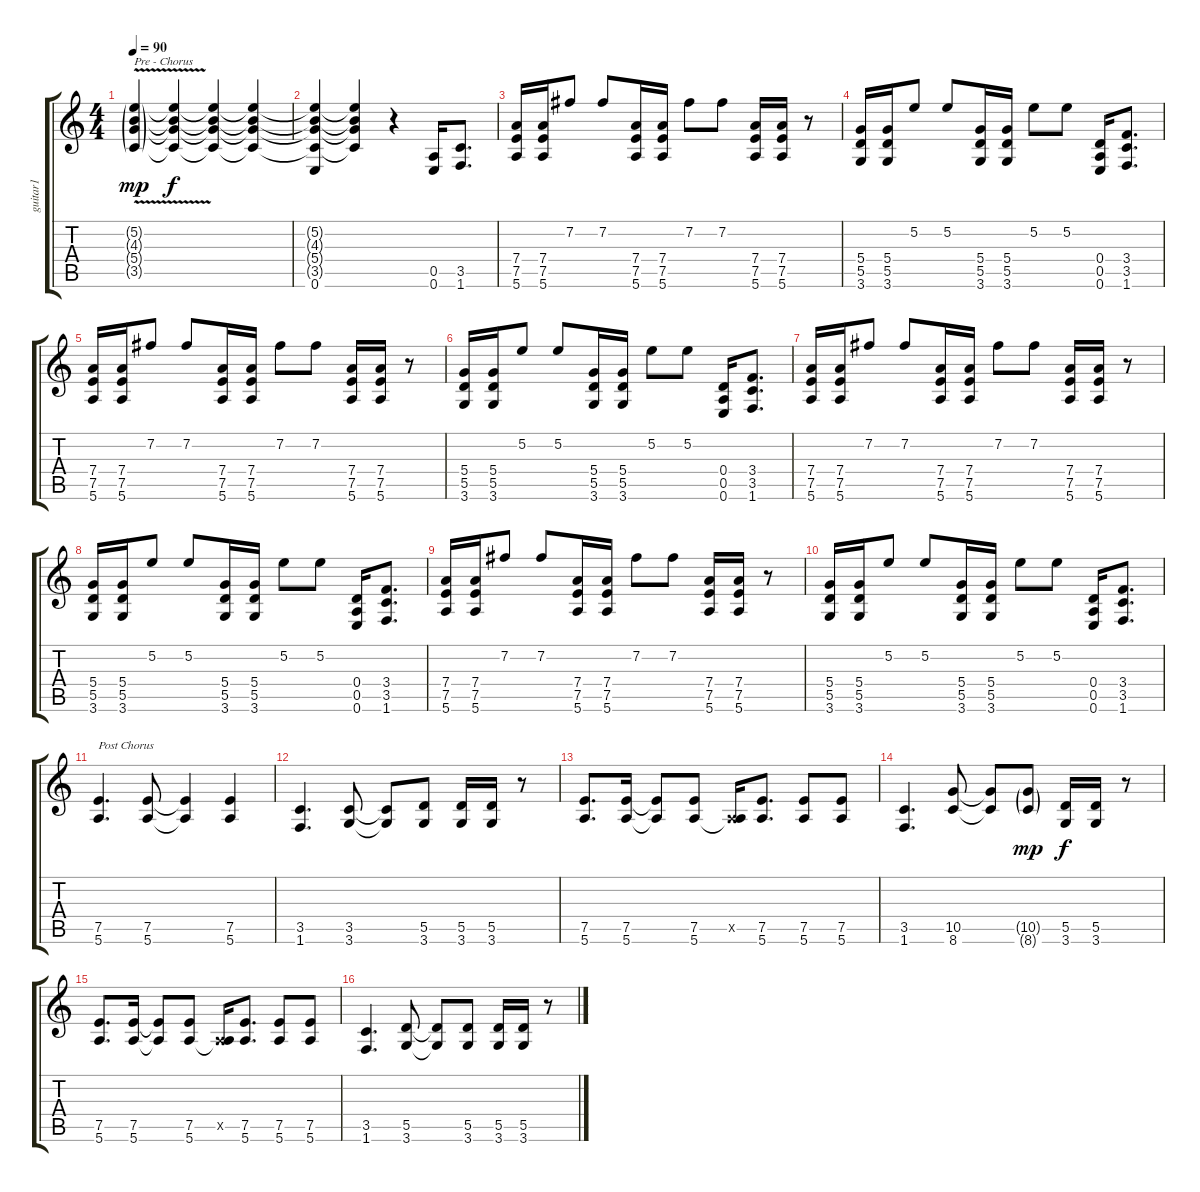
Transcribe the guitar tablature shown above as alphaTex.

\track ("guitar1" "guitar1") {instrument distortionguitar}
\staff {score tabs}
\tuning (E4 B3 G3 D3 A2 E2) {hide}
\ts (4 4)
\tempo 90
\clef g2
\ks c
(5.2{v g} 4.3{v g} 5.4{v g} 3.5{v g}).4{txt "Pre - Chorus" dy mp} (5.2{t} 4.3{t} 5.4{t} 3.5{t}).4{dy f} (5.2{t} 4.3{t} 5.4{t} 3.5{t}).4 (5.2{t} 4.3{t} 5.4{t} 3.5{t}).4 |
(5.2{t} 4.3{t} 5.4{t} 3.5{t} 0.6).4 (5.2{t} 4.3{t} 5.4{t} 3.5{t}).4 r.4 (0.5 0.6).16 (3.5 1.6).8{d} |
(7.4 7.5 5.6).16 (7.4 7.5 5.6).16 7.2.8 7.2.8 (7.4 7.5 5.6).16 (7.4 7.5 5.6).16 7.2.8 7.2.8 (7.4 7.5 5.6).16 (7.4 7.5 5.6).16 r.8 |
(5.4 5.5 3.6).16 (5.4 5.5 3.6).16 5.2.8 5.2.8 (5.4 5.5 3.6).16 (5.4 5.5 3.6).16 5.2.8 5.2.8 (0.4 0.5 0.6).16 (3.4 3.5 1.6).8{d} |
(7.4 7.5 5.6).16 (7.4 7.5 5.6).16 7.2.8 7.2.8 (7.4 7.5 5.6).16 (7.4 7.5 5.6).16 7.2.8 7.2.8 (7.4 7.5 5.6).16 (7.4 7.5 5.6).16 r.8 |
(5.4 5.5 3.6).16 (5.4 5.5 3.6).16 5.2.8 5.2.8 (5.4 5.5 3.6).16 (5.4 5.5 3.6).16 5.2.8 5.2.8 (0.4 0.5 0.6).16 (3.4 3.5 1.6).8{d} |
(7.4 7.5 5.6).16 (7.4 7.5 5.6).16 7.2.8 7.2.8 (7.4 7.5 5.6).16 (7.4 7.5 5.6).16 7.2.8 7.2.8 (7.4 7.5 5.6).16 (7.4 7.5 5.6).16 r.8 |
(5.4 5.5 3.6).16 (5.4 5.5 3.6).16 5.2.8 5.2.8 (5.4 5.5 3.6).16 (5.4 5.5 3.6).16 5.2.8 5.2.8 (0.4 0.5 0.6).16 (3.4 3.5 1.6).8{d} |
(7.4 7.5 5.6).16 (7.4 7.5 5.6).16 7.2.8 7.2.8 (7.4 7.5 5.6).16 (7.4 7.5 5.6).16 7.2.8 7.2.8 (7.4 7.5 5.6).16 (7.4 7.5 5.6).16 r.8 |
(5.4 5.5 3.6).16 (5.4 5.5 3.6).16 5.2.8 5.2.8 (5.4 5.5 3.6).16 (5.4 5.5 3.6).16 5.2.8 5.2.8 (0.4 0.5 0.6).16 (3.4 3.5 1.6).8{d} |
(7.5 5.6).4{d txt "Post Chorus" instrument distortionguitar} (7.5 5.6).8 (7.5{t} 5.6{t}).4 (7.5 5.6).4 |
(3.5 1.6).4{d} (3.5 3.6).8 (3.5{t} 3.6{t}).8 (5.5 3.6).8 (5.5 3.6).16 (5.5 3.6).16 r.8 |
(7.5 5.6).8{d} (7.5 5.6).16 (7.5{t} 5.6{t}).8 (7.5 5.6).8 (0.5{x} 5.6{t}).16 (7.5 5.6).8{d} (7.5 5.6).8 (7.5 5.6).8 |
(3.5 1.6).4{d} (10.5 8.6).8 (10.5{t} 8.6{t}).8 (10.5{g} 8.6{g}).8{dy mp} (5.5 3.6).16{dy f} (5.5 3.6).16 r.8 |
(7.5 5.6).8{d} (7.5 5.6).16 (7.5{t} 5.6{t}).8 (7.5 5.6).8 (0.5{x} 5.6{t}).16 (7.5 5.6).8{d} (7.5 5.6).8 (7.5 5.6).8 |
(3.5 1.6).4{d} (5.5 3.6).8 (5.5{t} 3.6{t}).8 (5.5 3.6).8 (5.5 3.6).16 (5.5 3.6).16 r.8
